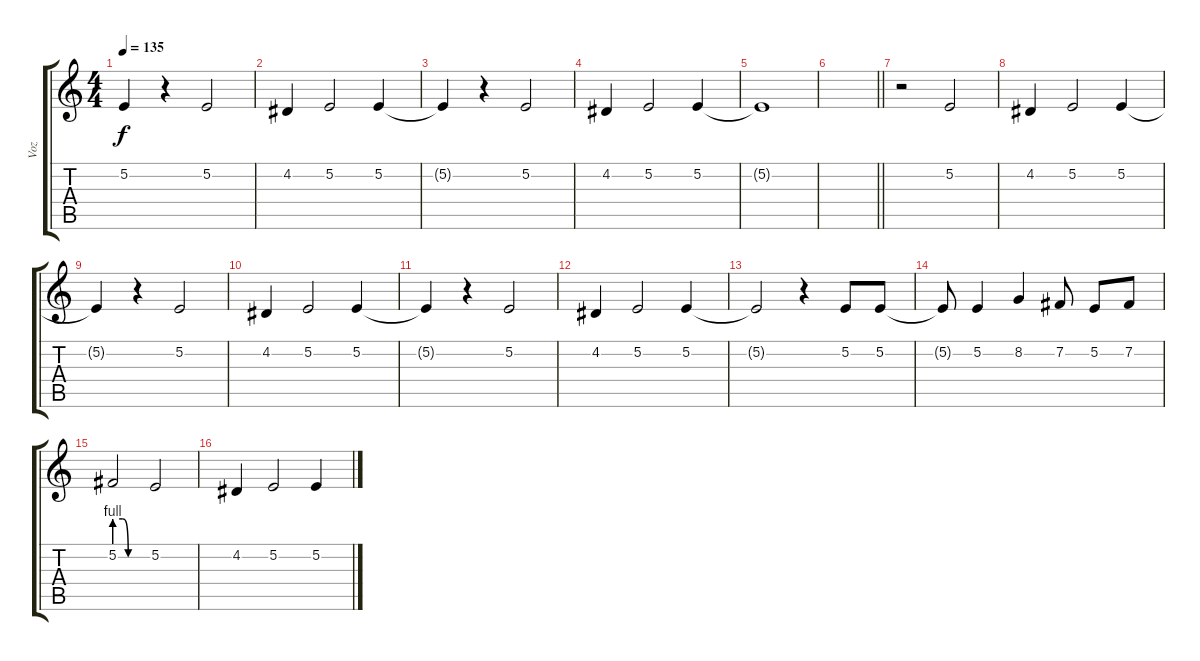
\track ("Voz" "Voz") {instrument flute}
\staff {score tabs}
\tuning (E4 B3 G3 D3 A2 E2) {hide}
\ts (4 4)
\tempo 135
\clef g2
\ks c
5.2{t}.4{dy f} r.4 5.2.2 |
4.2.4 5.2.2 5.2.4 |
5.2{t}.4 r.4 5.2.2 |
4.2.4 5.2.2 5.2.4 |
5.2{t}.1 |
\barLineRight lightlight
|
r.2 5.2.2 |
4.2.4 5.2.2 5.2.4 |
5.2{t}.4 r.4 5.2.2 |
4.2.4 5.2.2 5.2.4 |
5.2{t}.4 r.4 5.2.2 |
4.2.4 5.2.2 5.2.4 |
5.2{t}.2 r.4 5.2.8 5.2.8 |
5.2{t}.8 5.2.4 8.2.4 7.2.8 5.2.8 7.2.8 |
5.2{be (custom 0 4 15 4 25 0 60 0)}.2 5.2.2 |
4.2.4 5.2.2 5.2.4
